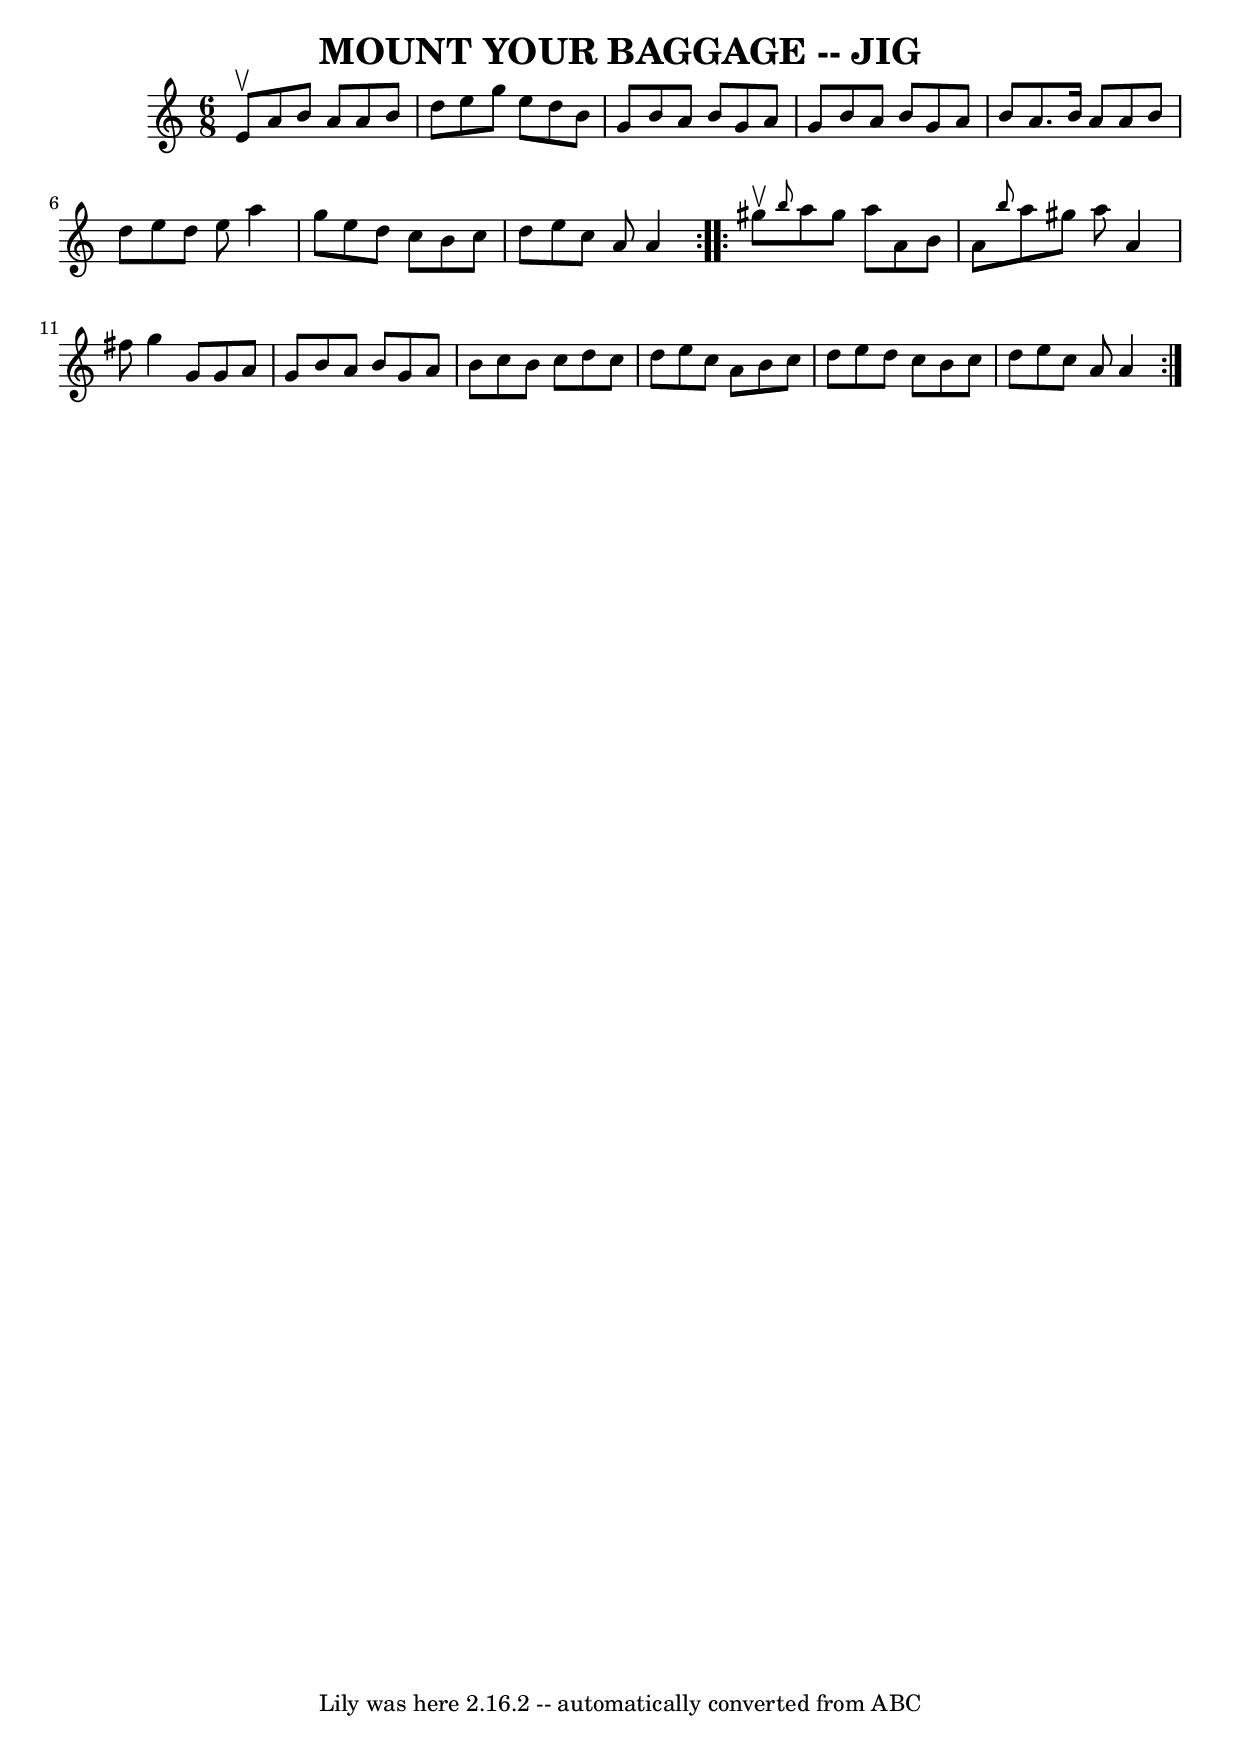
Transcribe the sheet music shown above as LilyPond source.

\version "2.7.40"
\include "Mammoth.ily"
\header {
	%% book = "Ryan's Mammoth Collection of Fiddle Tunes"
	crossRefNumber = "1"
	footnotes = ""
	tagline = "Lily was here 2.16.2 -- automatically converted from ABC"
	title = "MOUNT YOUR BAGGAGE -- JIG"
}
voicedefault =  {
\set Score.defaultBarType = "empty"

\repeat volta 2 {
\time 6/8 \key a \minor e'8^\upbow       |
 a'8 b'8 a'8 a'8 
 b'8 d''8    |
 e''8 g''8 e''8 d''8 b'8 g'8    
|
 b'8 a'8 b'8 g'8 a'8 g'8    |
 b'8 a'8    
b'8 g'8 a'8 b'8        |
 a'8. b'16 a'8 a'8 b'8    
d''8    |
 e''8 d''8 e''8 a''4 g''8    |
 e''8    
d''8 c''8 b'8 c''8 d''8    |
 e''8 c''8 a'8 a'4    
}     \repeat volta 2 { gis''8^\upbow       |
 \grace { b''8  }   
a''8 gis''8 a''8 a'8 b'8 a'8    |
 \grace { b''8  }   
a''8 gis''8 a''8 a'4 fis''8    |
 g''4 g'8 g'8 a'8 
 g'8    |
 b'8 a'8 b'8 g'8 a'8 b'8        |
   
c''8 b'8 c''8 d''8 c''8 d''8    |
 e''8 c''8 a'8   
 b'8 c''8 d''8    |
 e''8 d''8 c''8 b'8 c''8 d''8  
  |
 e''8 c''8 a'8 a'4    }   
}

\score{
    <<

	\context Staff="default"
	{
	    \voicedefault 
	}

    >>
	\layout {
	}
	\midi {}
}
